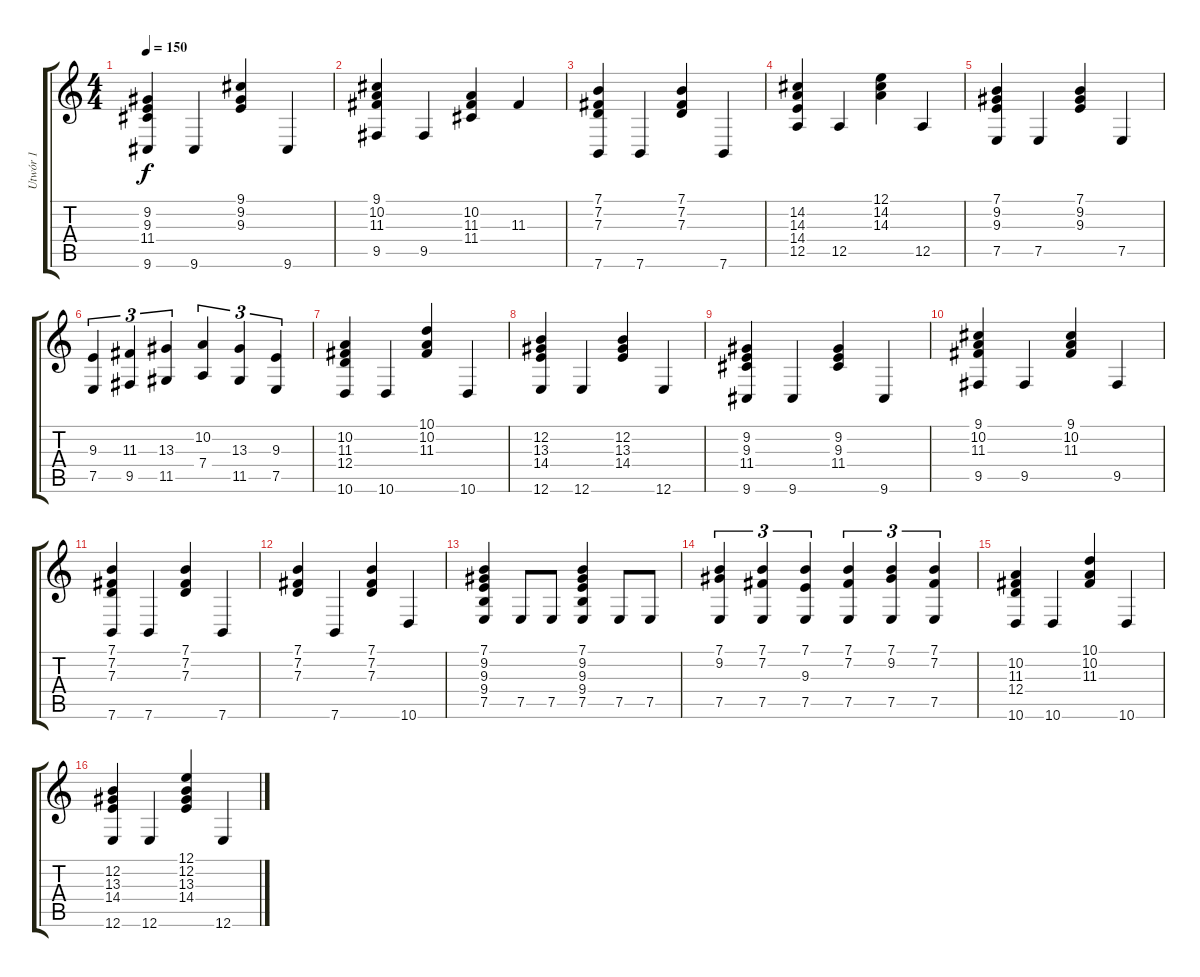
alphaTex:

\track ("Utwór 1" "Utwór 1") {instrument acousticgrandpiano}
\staff {score tabs}
\tuning (E4 B3 G3 D3 A2 E2) {hide}
\ts (4 4)
\tempo 150
\clef g2
\ks c
(9.2 9.3 11.4 9.6).4{dy f} 9.6.4 (9.1 9.2 9.3).4 9.6.4 |
(9.1 10.2 11.3 9.5).4 9.5.4 (10.2 11.3 11.4).4 11.3.4 |
(7.1 7.2 7.3 7.6).4 7.6.4 (7.1 7.2 7.3).4 7.6.4 |
(14.2 14.3 14.4 12.5).4 12.5.4 (12.1 14.2 14.3).4 12.5.4 |
(7.1 9.2 9.3 7.5).4 7.5.4 (7.1 9.2 9.3).4 7.5.4 |
(9.3 7.5).4{tu (3 2)} (11.3 9.5).4{tu (3 2)} (13.3 11.5).4{tu (3 2)} (10.2 7.4).4{tu (3 2)} (13.3 11.5).4{tu (3 2)} (9.3 7.5).4{tu (3 2)} |
(10.2 11.3 12.4 10.6).4 10.6.4 (10.1 10.2 11.3).4 10.6.4 |
(12.2 13.3 14.4 12.6).4 12.6.4 (12.2 13.3 14.4).4 12.6.4 |
(9.2 9.3 11.4 9.6).4 9.6.4 (9.2 9.3 11.4).4 9.6.4 |
(9.1 10.2 11.3 9.5).4 9.5.4 (9.1 10.2 11.3).4 9.5.4 |
(7.1 7.2 7.3 7.6).4 7.6.4 (7.1 7.2 7.3).4 7.6.4 |
(7.1 7.2 7.3).4 7.6.4 (7.1 7.2 7.3).4 10.6.4 |
(7.1 9.2 9.3 9.4 7.5).4 7.5.8 7.5.8 (7.1 9.2 9.3 9.4 7.5).4 7.5.8 7.5.8 |
(7.1 9.2 7.5).4{tu (3 2)} (7.1 7.2 7.5).4{tu (3 2)} (7.1 9.3 7.5).4{tu (3 2)} (7.1 7.2 7.5).4{tu (3 2)} (7.1 9.2 7.5).4{tu (3 2)} (7.1 7.2 7.5).4{tu (3 2)} |
(10.2 11.3 12.4 10.6).4 10.6.4 (10.1 10.2 11.3).4 10.6.4 |
(12.2 13.3 14.4 12.6).4 12.6.4 (12.1 12.2 13.3 14.4).4 12.6.4
